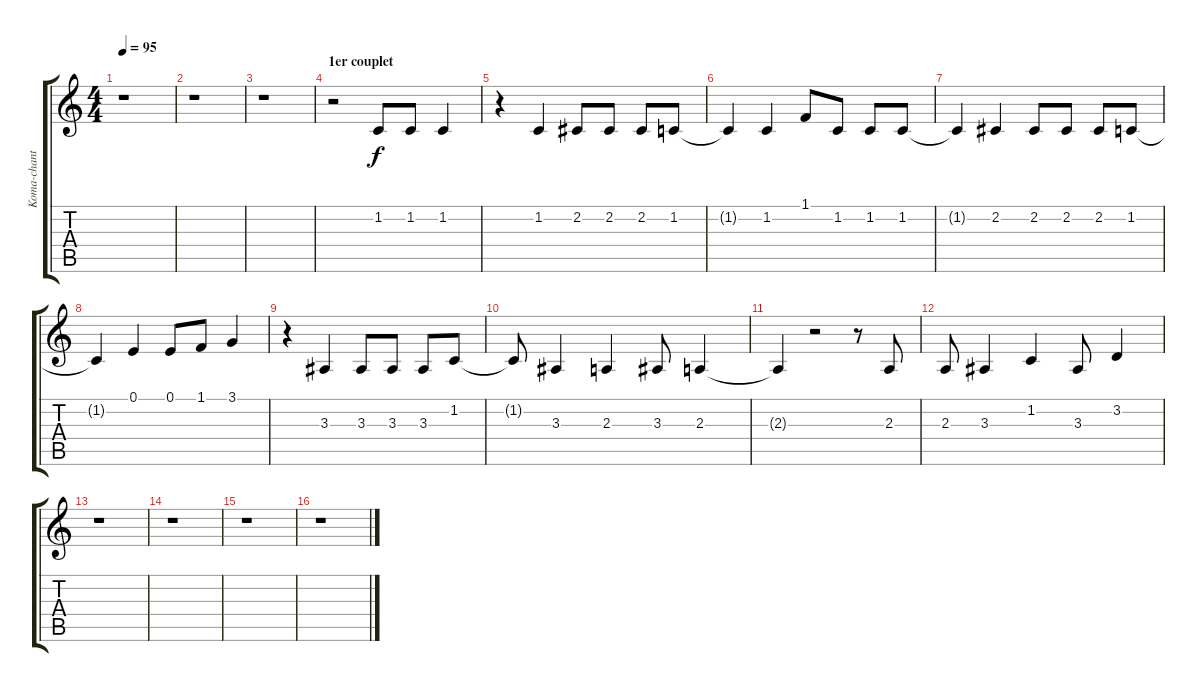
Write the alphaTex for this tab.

\track ("Koma-chant" "Koma-chant") {instrument violin}
\staff {score tabs}
\tuning (E4 B3 G3 D3 A2 E2) {hide}
\ts (4 4)
\tempo 95
\clef g2
\ks c
r.1{dy f} |
r.1 |
r.1 |
\section ("" "1er couplet")
r.2 1.2.8{lyrics (0 "") lyrics (1 "") lyrics (2 "") lyrics (3 "") lyrics (4 "")} 1.2.8 1.2.4 |
r.4 1.2.4 2.2.8 2.2.8 2.2.8 1.2.8 |
1.2{t}.4 1.2.4 1.1.8 1.2.8 1.2.8 1.2.8 |
1.2{t}.4 2.2.4 2.2.8 2.2.8 2.2.8 1.2.8 |
1.2{t}.4 0.1.4 0.1.8 1.1.8 3.1.4 |
r.4 3.3.4 3.3.8 3.3.8 3.3.8 1.2.8 |
1.2{t}.8 3.3.4 2.3.4 3.3.8 2.3.4 |
2.3{t}.4 r.2 r.8 2.3.8 |
2.3.8 3.3.4 1.2.4 3.3.8 3.2.4 |
r.1 |
r.1 |
r.1 |
r.1
